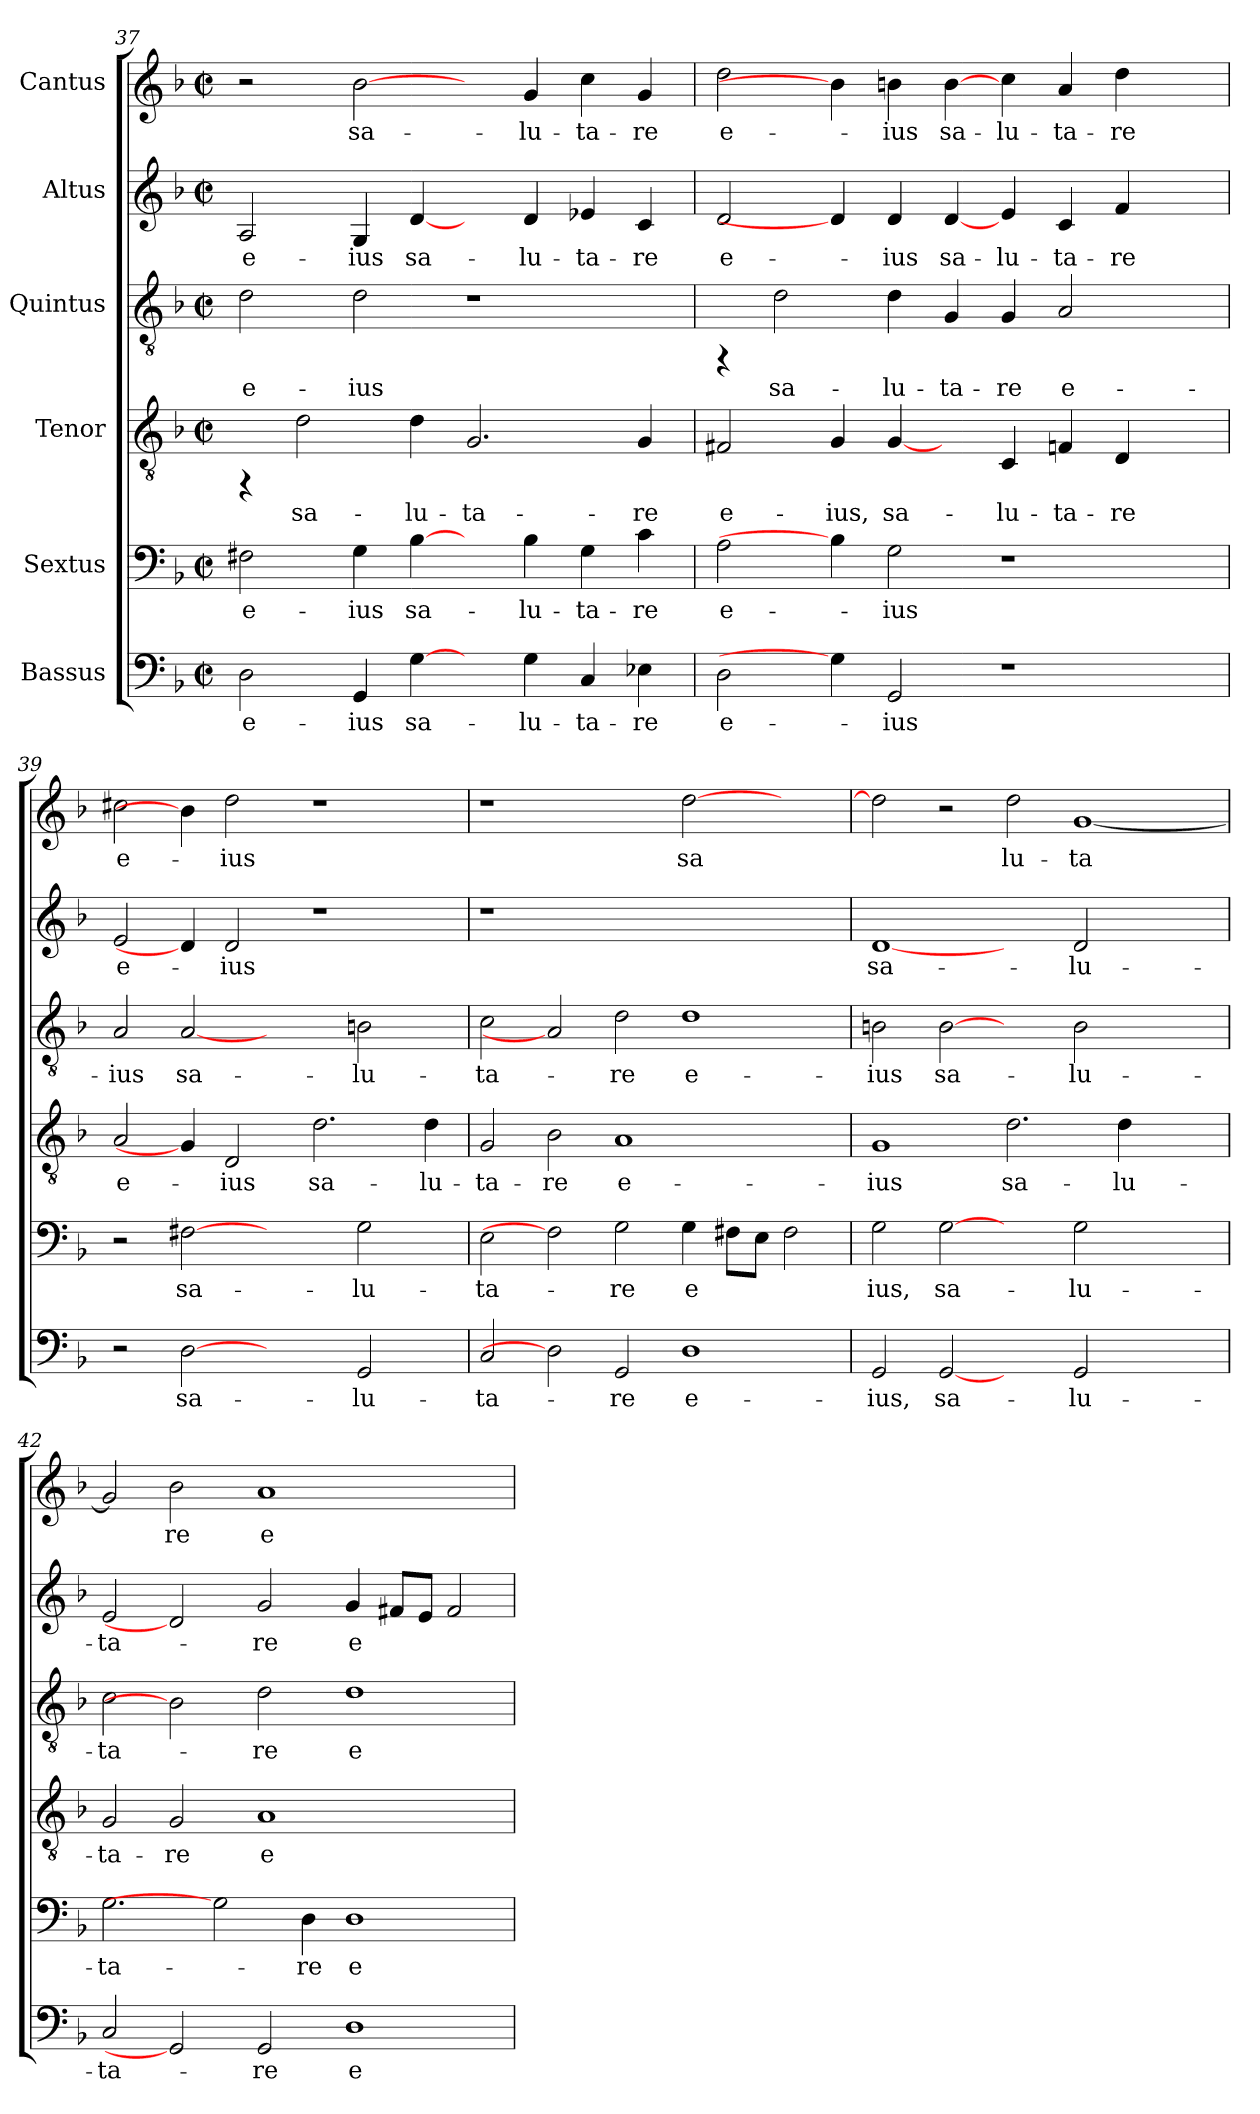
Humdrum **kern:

**kern	**text	**kern	**text	**kern	**text	**kern	**text	**kern	**text	**kern	**text
*part6	*part6	*part5	*part5	*part4	*part4	*part3	*part3	*part2	*part2	*part1	*part1
*staff6	*staff6	*staff5	*staff5	*staff4	*staff4	*staff3	*staff3	*staff2	*staff2	*staff1	*staff1
*I"Bassus	*	*I"Sextus	*	*I"Tenor	*	*I"Quintus	*	*I"Altus	*	*I"Cantus	*
!!LO:LB:g=z
*clefF4	*	*clefF4	*	*clefGv2	*	*clefGv2	*	*clefG2	*	*clefG2	*
*k[b-]	*	*k[b-]	*	*k[b-]	*	*k[b-]	*	*k[b-]	*	*k[b-]	*
*F:	*	*F:	*	*F:	*	*F:	*	*F:	*	*F:	*
*M2/2	*	*M2/2	*	*M2/2	*	*M2/2	*	*M2/2	*	*M2/2	*
*met(c|)	*	*met(c|)	*	*met(c|)	*	*met(c|)	*	*met(c|)	*	*met(c|)	*
=37	=37	=37	=37	=37	=37	=37	=37	=37	=37	=37	=37
!	!LO:LY:b:cj	!	!LO:LY:b:cj	!	!	!	!LO:LY:b:cj	!	!LO:LY:b:cj	!	!
2D\	e-	2F#X\	e-	4rFF	.	2d\	e-	2A/	e-	2r	.
!	!	!	!	!	!LO:LY:b:cj	!	!	!	!	!	!
.	.	.	.	2d\	sa-	.	.	.	.	.	.
!	!LO:LY:b:cj	!	!LO:LY:b:cj	!	!	!	!LO:LY:b:cj	!	!LO:LY:b:cj	!	!LO:LY:b:cj
4GG/	-ius	4G\	-ius	.	.	2d\	-ius	4G/	-ius	[2b-\	sa-
!	!LO:LY:b:cj	!	!LO:LY:b:cj	!	!LO:LY:b:cj	!	!	!	!LO:LY:b:cj	!	!
[4G\	sa-	[4B-\	sa-	4d\	-lu-	.	.	[4d/	sa-	.	.
!	!	!	!	!	!LO:LY:b:cj	!	!	!	!	!	!
4ryy	.	4ryy	.	2.G/	-ta-	1r	.	4ryy	.	4ryy	.
!	!LO:LY:b:cj	!	!LO:LY:b:cj	!	!	!	!	!	!LO:LY:b:cj	!	!LO:LY:b:cj
4G\	-lu-	4B-\	-lu-	.	.	.	.	4d/	-lu-	4g/	-lu-
!	!LO:LY:b:cj	!	!LO:LY:b:cj	!	!	!	!	!	!LO:LY:b:cj	!	!LO:LY:b:cj
4C/	-ta-	4G\	-ta-	.	.	.	.	4e-X/	-ta-	4cc\	-ta-
!	!LO:LY:b:cj	!	!LO:LY:b:cj	!	!LO:LY:b:cj	!	!	!	!LO:LY:b:cj	!	!LO:LY:b:cj
4E-X\	-re	4c\	-re	4G/	-re	.	.	4c/	-re	4g/	-re
=38	=38	=38	=38	=38	=38	=38	=38	=38	=38	=38	=38
!	!LO:LY:b:cj	!	!LO:LY:b:cj	!	!LO:LY:b:cj	!	!	!	!LO:LY:b:cj	!	!LO:LY:b:cj
2D\	e-	2A\	e-	2F#X/	e-	4rFF	.	2d/	e-	2dd\	e-
!	!	!	!	!	!	!	!LO:LY:b:cj	!	!	!	!
.	.	.	.	.	.	2d\	sa-	.	.	.	.
!	!	!	!	!	!LO:LY:b:cj	!	!	!	!	!	!
4G\]	.	4B-\]	.	4G/	-ius,	.	.	4d/]	.	4b-\]	.
!	!LO:LY:b:cj	!	!LO:LY:b:cj	!	!LO:LY:b:cj	!	!LO:LY:b:cj	!	!LO:LY:b:cj	!	!LO:LY:b:cj
2GG/	-ius	2G\	-ius	[4G/	sa-	4d\	-lu-	4d/	-ius	4bn\	-ius
!	!	!	!	!	!	!	!LO:LY:b:cj	!	!LO:LY:b:cj	!	!LO:LY:b:cj
.	.	.	.	4ryy	.	4G/	-ta-	[4d/	sa-	[4b\	sa-
!	!	!	!	!	!LO:LY:b:cj	!	!LO:LY:b:cj	!	!LO:LY:b:cj	!	!LO:LY:b:cj
1r	.	1r	.	4C/	-lu-	4G/	-re	4e/	-lu-	4cc\	-lu-
!	!	!	!	!	!LO:LY:b:cj	!	!LO:LY:b:cj	!	!LO:LY:b:cj	!	!LO:LY:b:cj
.	.	.	.	4Fn/	-ta-	2A/	e-	4c/	-ta-	4a/	-ta-
!	!	!	!	!	!LO:LY:b:cj	!	!	!	!LO:LY:b:cj	!	!LO:LY:b:cj
.	.	.	.	4D/	-re	.	.	4f/	-re	4dd\	-re
.	.	.	.	4ryy	.	4ryy	.	4ryy	.	4ryy	.
=39	=39	=39	=39	=39	=39	=39	=39	=39	=39	=39	=39
!	!	!	!	!	!LO:LY:b:cj	!	!LO:LY:b:cj	!	!LO:LY:b:cj	!	!LO:LY:b:cj
2r	.	2r	.	2A/	e-	2A/	-ius	2e/	e-	2cc#X\	e-
!	!LO:LY:b:cj	!	!LO:LY:b:cj	!	!	!	!LO:LY:b:cj	!	!	!	!
[2D	sa-	[2F#X	sa-	4G/]	.	[2A	sa-	4d/]	.	4b\]	.
!	!	!	!	!	!LO:LY:b:cj	!	!	!	!LO:LY:b:cj	!	!LO:LY:b:cj
.	.	.	.	2D/	-ius	.	.	2d/	-ius	2dd\	-ius
2ryy	.	2ryy	.	.	.	2ryy	.	.	.	.	.
!	!	!	!	!	!LO:LY:b:cj	!	!	!	!	!	!
.	.	.	.	2.d\	sa-	.	.	1r	.	1r	.
!	!LO:LY:b:cj	!	!LO:LY:b:cj	!	!	!	!LO:LY:b:cj	!	!	!	!
2GG/	-lu-	2G\	-lu-	.	.	2Bn\	-lu-	.	.	.	.
!	!	!	!	!	!LO:LY:b:cj	!	!	!	!	!	!
4ryy	.	4ryy	.	4d\	-lu-	4ryy	.	.	.	.	.
=40	=40	=40	=40	=40	=40	=40	=40	=40	=40	=40	=40
!	!LO:LY:b:cj	!	!LO:LY:b:cj	!	!LO:LY:b:cj	!	!LO:LY:b:cj	!	!	!	!
2C/	-ta-	2E\	-ta-	2G/	-ta-	2c\	-ta-	1r	.	1r	.
!	!	!	!	!	!LO:LY:b:cj	!	!	!	!	!	!
2D]	.	2F#]	.	2B-\	-re	2A]	.	.	.	.	.
!	!LO:LY:b:cj	!	!LO:LY:b:cj	!	!LO:LY:b:cj	!	!LO:LY:b:cj	!	!	!	!
2GG/	-re	2G\	-re	1A	e-	2d\	-re	1.ryy	.	2ryy	.
!	!LO:LY:b:cj	!	!LO:LY:b:cj	!	!	!	!LO:LY:b:cj	!	!	!	!LO:LY:b:cj
1D	e-	4G\	e-	.	.	1d	e-	.	.	[<2dd\	sa-
!	!	!	!LO:LY:b:cj	!	!	!	!	!	!	!	!
.	.	8F#X\L	--	.	.	.	.	.	.	.	.
!	!	!	!LO:LY:b:cj	!	!	!	!	!	!	!	!
.	.	8E\J	--	.	.	.	.	.	.	.	.
!	!	!	!LO:LY:b:cj	!	!	!	!	!	!	!	!
.	.	2F#\	--	2ryy	.	.	.	.	.	2ryy	.
!!LO:PB:g=z
=41	=41	=41	=41	=41	=41	=41	=41	=41	=41	=41	=41
!	!LO:LY:b:cj	!	!LO:LY:b:cj	!	!LO:LY:b:cj	!	!LO:LY:b:cj	!	!LO:LY:b:cj	!	!LO:LY:b:cj
2GG/	-ius,	2G\	-ius,	1G	-ius	2Bn\	-ius	[1d	sa-	2dd\]	--
!	!LO:LY:b:cj	!	!LO:LY:b:cj	!	!	!	!LO:LY:b:cj	!	!	!	!
[2GG	sa-	[2G	sa-	.	.	[2B	sa-	.	.	2r	.
!	!	!	!	!	!LO:LY:b:cj	!	!	!	!	!	!LO:LY:b:cj
2ryy	.	2ryy	.	2.d\	sa-	2ryy	.	2ryy	.	2dd\	-lu-
!	!LO:LY:b:cj	!	!LO:LY:b:cj	!	!	!	!LO:LY:b:cj	!	!LO:LY:b:cj	!	!LO:LY:b:cj
2GG/	-lu-	2G\	-lu-	.	.	2B\	-lu-	2d/	-lu-	[<1g	-ta-
!	!	!	!	!	!LO:LY:b:cj	!	!	!	!	!	!
.	.	.	.	4d\	-lu-	.	.	.	.	.	.
2ryy	.	2ryy	.	2ryy	.	2ryy	.	2ryy	.	.	.
=42	=42	=42	=42	=42	=42	=42	=42	=42	=42	=42	=42
!	!LO:LY:b:cj	!	!LO:LY:b:cj	!	!LO:LY:b:cj	!	!LO:LY:b:cj	!	!LO:LY:b:cj	!	!LO:LY:b:cj
2C/	-ta-	2.G\	-ta-	2G/	-ta-	2c\	-ta-	2e/	-ta-	2g/]	--
!	!	!	!	!	!LO:LY:b:cj	!	!	!	!	!	!LO:LY:b:cj
2GG]	.	.	.	2G/	-re	2B]	.	2d]	.	2b-\	-re
.	.	2G]	.	.	.	.	.	.	.	.	.
!	!LO:LY:b:cj	!	!	!	!LO:LY:b:cj	!	!LO:LY:b:cj	!	!LO:LY:b:cj	!	!LO:LY:b:cj
2GG/	-re	.	.	1A	e-	2d\	-re	2g/	-re	1a	e-
!	!	!	!LO:LY:b:cj	!	!	!	!	!	!	!	!
.	.	4D\	-re	.	.	.	.	.	.	.	.
!	!LO:LY:b:cj	!	!LO:LY:b:cj	!	!	!	!LO:LY:b:cj	!	!LO:LY:b:cj	!	!
1D	e-	1D	e-	.	.	1d	e-	4g/	e-	.	.
!	!	!	!	!	!	!	!	!	!LO:LY:b:cj	!	!
.	.	.	.	.	.	.	.	8f#X/L	--	.	.
!	!	!	!	!	!	!	!	!	!LO:LY:b:cj	!	!
.	.	.	.	.	.	.	.	8e/J	--	.	.
!	!	!	!	!	!	!	!	!	!LO:LY:b:cj	!	!
.	.	.	.	2ryy	.	.	.	2f#/	--	2ryy	.
=	=	=	=	=	=	=	=	=	=	=	=
*-	*-	*-	*-	*-	*-	*-	*-	*-	*-	*-	*-
